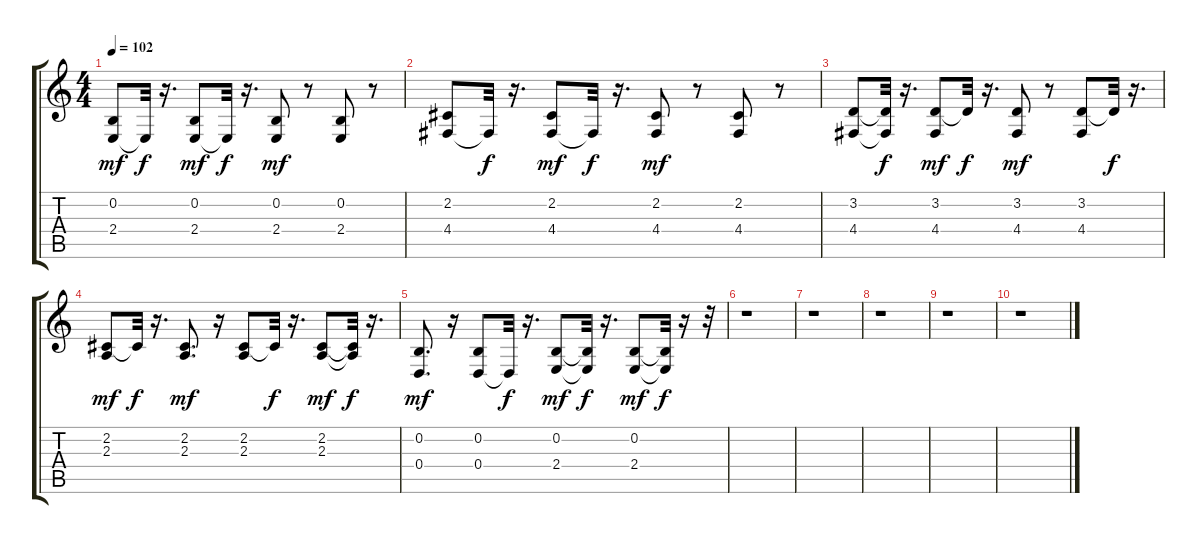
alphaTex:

\track "" {instrument pad7halo}
\staff {score tabs}
\tuning (E4 B3 G3 D3 A2 E2) {hide}
\ts (4 4)
\tempo 102
\clef g2
\ks c
(0.2 2.4).8{dy mf} 2.4{t}.32{dy f} r.16{d} (0.2 2.4).8{dy mf} 2.4{t}.32{dy f} r.16{d} (0.2 2.4).8{dy mf} r.8 (0.2 2.4).8 r.8 |
(2.2 4.4).8 4.4{t}.32{dy f} r.16{d} (2.2 4.4).8{dy mf} 4.4{t}.32{dy f} r.16{d} (2.2 4.4).8{dy mf} r.8 (2.2 4.4).8 r.8 |
(3.2 4.4).8 (3.2{t} 4.4{t}).32{dy f} r.16{d} (3.2 4.4).8{dy mf} 3.2{t}.32{dy f} r.16{d} (3.2 4.4).8{dy mf} r.8 (3.2 4.4).8 3.2{t}.32{dy f} r.16{d} |
(2.2 2.3).8{dy mf} 2.2{t}.32{dy f} r.16{d} (2.2 2.3).8{d dy mf} r.16 (2.2 2.3).8 2.2{t}.32{dy f} r.16{d} (2.2 2.3).8{dy mf} (2.2{t} 2.3{t}).32{dy f} r.16{d} |
(0.2 0.4).8{d dy mf} r.16 (0.2 0.4).8 0.4{t}.32{dy f} r.16{d} (0.2 2.4).8{dy mf} (0.2{t} 2.4{t}).32{dy f} r.16{d} (0.2 2.4).8{dy mf} (0.2{t} 2.4{t}).32{dy f} r.16 r.32 |
r.1 |
r.1 |
r.1 |
r.1 |
r.1
